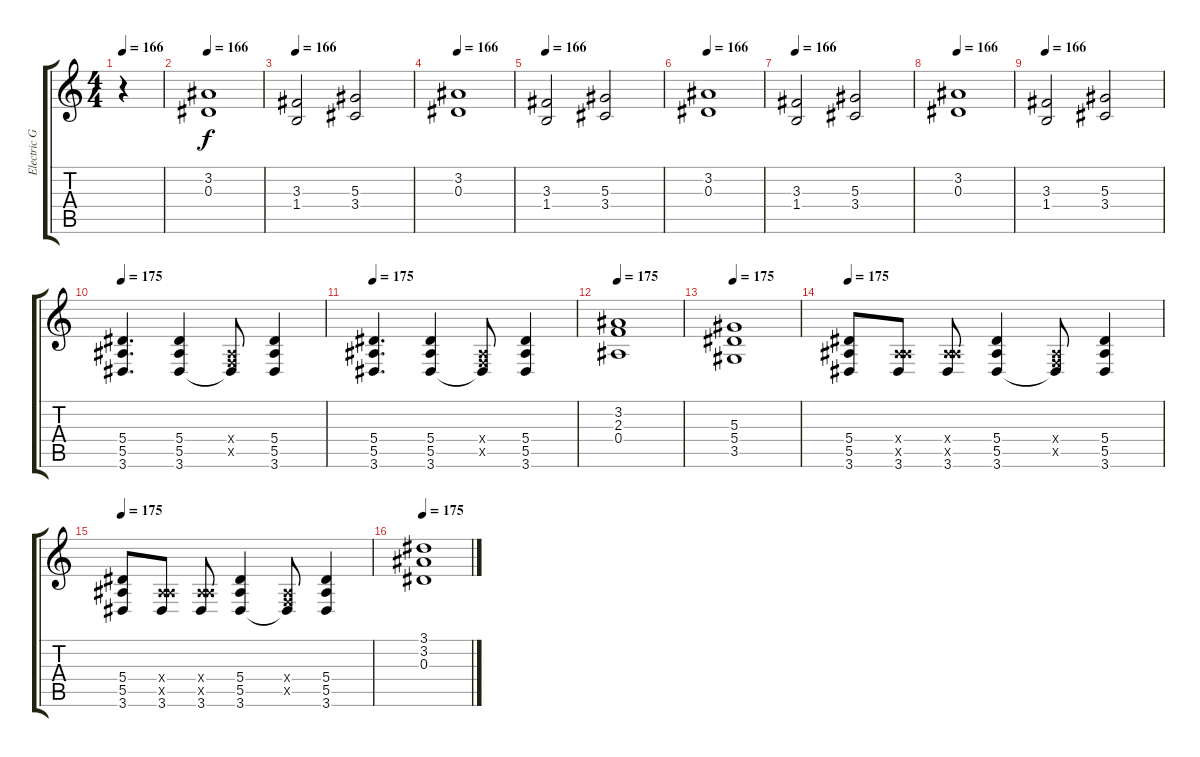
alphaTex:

\track ("Electric Guitar 3" "Electric G") {instrument distortionguitar}
\staff {score tabs}
\tuning (C4 G3 Eb3 Bb2 F2 C2) {hide}
\ts (4 4)
\tempo 166
\clef g2
\ks c
r.4{dy f instrument distortionguitar} |
\tempo 166
(3.2 0.3).1 |
\tempo 166
(3.3 1.4).2 (5.3 3.4).2 |
\tempo 166
(3.2 0.3).1 |
\tempo 166
(3.3 1.4).2 (5.3 3.4).2 |
\tempo 166
(3.2 0.3).1 |
\tempo 166
(3.3 1.4).2 (5.3 3.4).2 |
\tempo 166
(3.2 0.3).1 |
\tempo 166
(3.3 1.4).2 (5.3 3.4).2 |
\tempo 175
(5.4 5.5 3.6).4{d} (5.4 5.5 3.6).4 (0.4{x} 0.5{x} 3.6{t}).8 (5.4 5.5 3.6).4 |
\tempo 175
(5.4 5.5 3.6).4{d} (5.4 5.5 3.6).4 (0.4{x} 0.5{x} 3.6{t}).8 (5.4 5.5 3.6).4 |
\tempo 175
(3.2 2.3 0.4).1 |
\tempo 175
(5.3 5.4 3.5).1 |
\tempo 175
(5.4 5.5 3.6).8 (0.4{x} 5.5{x} 3.6).8 (0.4{x} 5.5{x} 3.6).8 (5.4 5.5 3.6).4 (0.4{x} 0.5{x} 3.6{t}).8 (5.4 5.5 3.6).4 |
\tempo 175
(5.4 5.5 3.6).8 (0.4{x} 5.5{x} 3.6).8 (0.4{x} 5.5{x} 3.6).8 (5.4 5.5 3.6).4 (0.4{x} 0.5{x} 3.6{t}).8 (5.4 5.5 3.6).4 |
\tempo 175
(3.1 3.2 0.3).1
